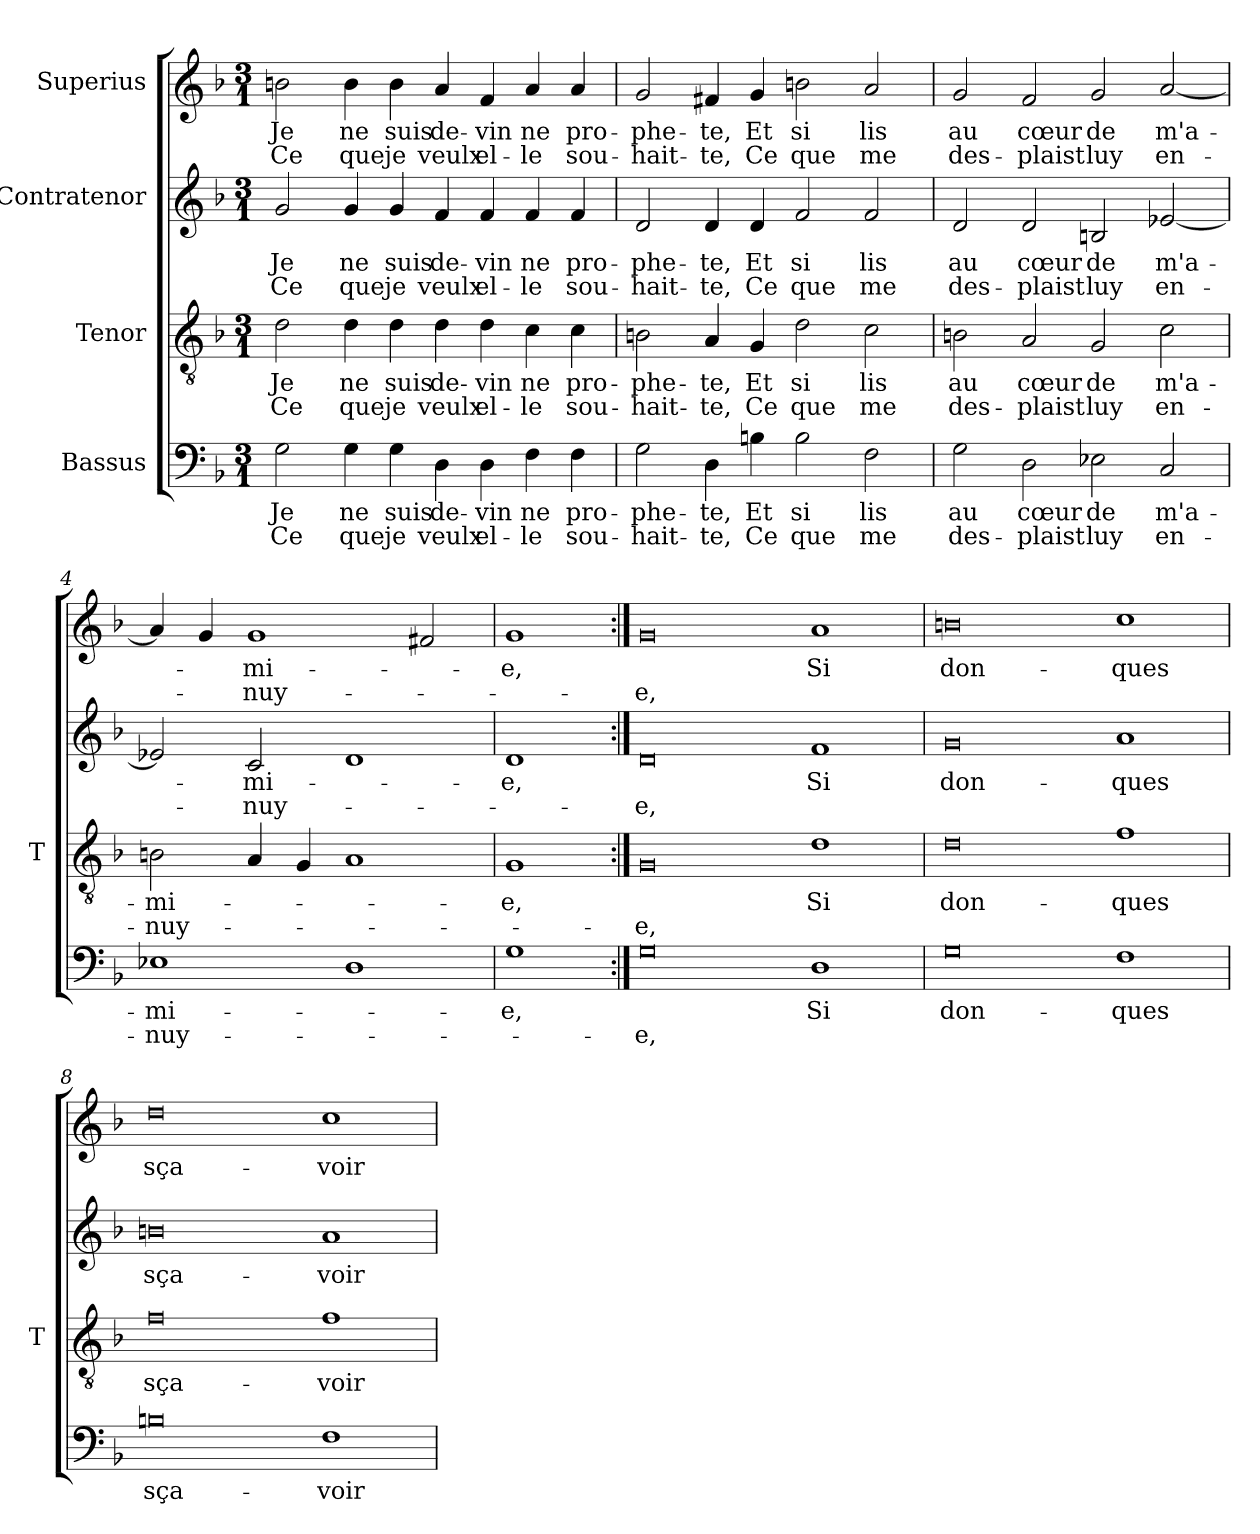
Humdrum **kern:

**kern	**text	**text	**kern	**text	**text	**kern	**text	**text	**kern	**text	**text
*part4	*part4	*part4	*part3	*part3	*part3	*part2	*part2	*part2	*part1	*part1	*part1
*staff4	*staff4	*staff4	*staff3	*staff3	*staff3	*staff2	*staff2	*staff2	*staff1	*staff1	*staff1
*I"Bassus	*	*	*I"Tenor	*	*	*I"Contratenor	*	*	*I"Superius	*	*
*	*	*	*I'T	*	*	*	*	*	*	*	*
*clefF4	*	*	*clefGv2	*	*	*clefG2	*	*	*clefG2	*	*
*k[b-]	*	*	*k[b-]	*	*	*k[b-]	*	*	*k[b-]	*	*
*F:	*	*	*F:	*	*	*F:	*	*	*F:	*	*
*M3/1	*	*	*M3/1	*	*	*M3/1	*	*	*M3/1	*	*
=1	=1	=1	=1	=1	=1	=1	=1	=1	=1	=1	=1
2G	-Je	-Ce	2d	-Je	-Ce	2g	-Je	-Ce	2b	-Je	-Ce
4G	-ne	-que	4d	-ne	-que	4g	-ne	-que	4b	-ne	-que
4G	-suis	-je	4d	-suis	-je	4g	-suis	-je	4b	-suis	-je
4D	de-	-veulx	4d	de-	-veulx	4f	de-	-veulx	4a	de-	-veulx
4D	-vin	el-	4d	-vin	el-	4f	-vin	el-	4f	-vin	el-
4F	-ne	-le	4c	-ne	-le	4f	-ne	-le	4ai	-ne	-le
4F	pro-	sou-	4c	pro-	sou-	4f	pro-	sou-	4a	pro-	sou-
=2	=2	=2	=2	=2	=2	=2	=2	=2	=2	=2	=2
2G	phe-	hait-	2Bn	phe-	hait-	2d	phe-	hait-	2g	phe-	hait-
4D	-te,	-te,	4A	-te,	-te,	4d	-te,	-te,	4f#X	-te,	-te,
4B	-Et	-Ce	4G	-Et	-Ce	4d	-Et	-Ce	4gi	-Et	-Ce
2B	-si	-que	2d	-si	-que	2f	-si	-que	2b	-si	-que
2F	-lis	-me	2c	-lis	-me	2f	-lis	-me	2a	-lis	-me
=3	=3	=3	=3	=3	=3	=3	=3	=3	=3	=3	=3
2G	-au	des-	2Bn	-au	des-	2d	-au	des-	2g	-au	des-
2D	-cœur	-plaist	2A	-cœur	-plaist	2d	-cœur	-plaist	2f	-cœur	-plaist
2E-X	-de	-luy	2G	-de	-luy	2B	-de	-luy	2g	-de	-luy
2C	m'a-	en-	2c	m'a-	en-	[2e-X	m'a-	en-	[2a	m'a-	en-
=4	=4	=4	=4	=4	=4	=4	=4	=4	=4	=4	=4
1E-X	mi-	nuy-	2Bn	mi-	nuy-	2e-X]	.	.	4a]	.	.
.	.	.	.	.	.	.	.	.	4g	.	.
.	.	.	4A	.	.	2c	mi-	nuy-	1g	mi-	nuy-
.	.	.	4G	.	.	.	.	.	.	.	.
1D	.	.	1A	.	.	1d	.	.	.	.	.
.	.	.	.	.	.	.	.	.	2f#X	.	.
=5	=5	=5	=5	=5	=5	=5	=5	=5	=5	=5	=5
1G	-e,	.	1G	-e,	.	1d	-e,	.	1g	-e,	.
=6:|!	=6:|!	=6:|!	=6:|!	=6:|!	=6:|!	=6:|!	=6:|!	=6:|!	=6:|!	=6:|!	=6:|!
0G	.	-e,	0G	.	-e,	0d	.	-e,	0g	.	-e,
1D	-Si	.	1d	-Si	.	1f	-Si	.	1a	-Si	.
=7	=7	=7	=7	=7	=7	=7	=7	=7	=7	=7	=7
0G	don-	.	0d	don-	.	0g	don-	.	0b	don-	.
1F	-ques	.	1f	-ques	.	1a	-ques	.	1cc	-ques	.
!!LO:PB:g=z
=8	=8	=8	=8	=8	=8	=8	=8	=8	=8	=8	=8
0B	sça-	.	0f	sça-	.	0b	sça-	.	0dd	sça-	.
1F	-voir	.	1f	-voir	.	1a	-voir	.	1cc	-voir	.
=	=	=	=	=	=	=	=	=	=	=	=
*-	*-	*-	*-	*-	*-	*-	*-	*-	*-	*-	*-
